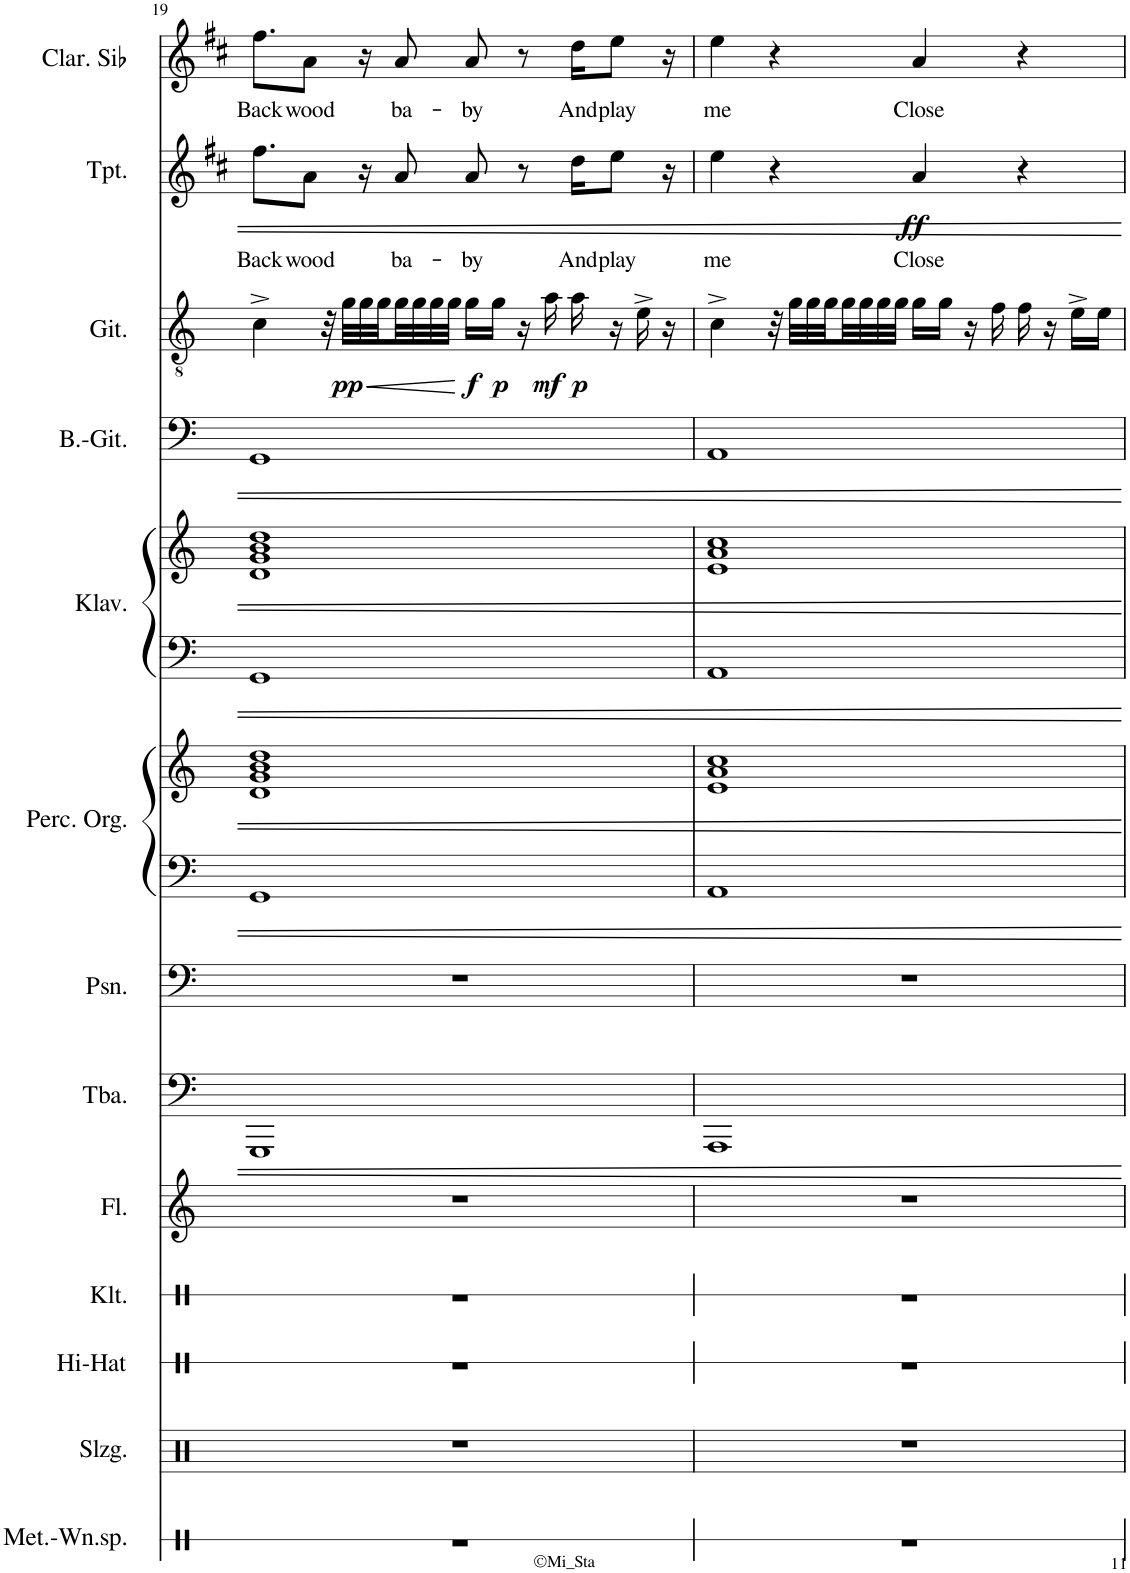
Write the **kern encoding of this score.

**kern	**kern	**kern	**kern	**kern	**kern	**kern	**kern	**kern	**kern	**kern	**kern	**kern	**dynam	**kern	**text	**dynam	**kern	**text
*part13	*part12	*part11	*part10	*part9	*part8	*part7	*part6	*part6	*part5	*part5	*part4	*part3	*part3	*part2	*part2	*part2	*part1	*part1
*staff15	*staff14	*staff13	*staff12	*staff11	*staff10	*staff9	*staff8	*staff7	*staff6	*staff5	*staff4	*staff3	*staff3	*staff2	*staff2	*staff2	*staff1	*staff1
*I"Metall-Windspiel	*I"Schlagzeug	*I"Hi-Hat	*I"Klatschen	*I"Flöte	*I"Tuba	*I"Posaune	*I"Percussive Organ	*	*I"Klavier	*	*I"Bass Gitarre	*I"Akustische Gitarre	*	*I"Trompete	*	*	*I"Clarinette en Sib	*
*I'Met.-Wn.sp.	*I'Slzg.	*I'Hi-Hat	*I'Klt.	*I'Fl.	*I'Tba.	*I'Psn.	*I'Perc. Org.	*	*I'Klav.	*	*I'B.-Git.	*I'Git.	*	*I'Tpt.	*	*	*I'Clar. Sib	*
!!LO:PB:g=z
*clefX	*clefX	*clefX	*clefX	*clefG2	*clefF4	*clefF4	*clefF4	*clefG2	*clefF4	*clefG2	*clefF4	*clefGv2	*	*clefG2	*	*	*clefG2	*
*	*	*	*	*	*	*	*	*	*	*	*Trd7c12	*	*	*Trd1c2	*	*	*Trd1c2	*
*k[]	*k[]	*k[]	*k[]	*k[]	*k[]	*k[]	*k[]	*k[]	*k[]	*k[]	*k[]	*k[]	*	*k[f#c#]	*	*	*k[f#c#]	*
*M4/4	*M4/4	*M4/4	*M4/4	*M4/4	*M4/4	*M4/4	*M4/4	*M4/4	*M4/4	*M4/4	*M4/4	*M4/4	*	*M4/4	*	*	*M4/4	*
=19	=19	=19	=19	=19	=19	=19	=19	=19	=19	=19	=19	=19	=19	=19	=19	=19	=19	=19
!	!	!	!	!	!	!	!	!	!	!	!	!	!	!	!LO:LY:b	!	!	!LO:LY:b
1r	1r	1r	1r	1r	1GGG	1r	1GG	1d 1g 1b 1dd	1GG	1d 1g 1b 1dd	1GG	4c^\	.	8.ff#\L	Back-	.	8.ff#\L	Back-
!	!	!	!	!	!	!	!	!	!	!	!	!	!	!	!LO:LY:b	!	!	!LO:LY:b
.	.	.	.	.	.	.	.	.	.	.	.	.	.	8a\J	-wood	.	8a\J	-wood
.	.	.	.	.	.	.	.	.	.	.	.	32r	.	.	.	.	.	.
!	!	!	!	!	!	!	!	!	!	!	!	!	!LO:HP:b	!	!	!	!	!
!	!	!	!	!	!	!	!	!	!	!	!	!	!LO:DY:n=1:b	!	!	!	!	!
.	.	.	.	.	.	.	.	.	.	.	.	32g\LLL	< pp	.	.	.	.	.
.	.	.	.	.	.	.	.	.	.	.	.	32g\	.	16r	.	.	16r	.
.	.	.	.	.	.	.	.	.	.	.	.	32g\	.	.	.	.	.	.
!	!	!	!	!	!	!	!	!	!	!	!	!	!	!	!LO:LY:b	!	!	!LO:LY:b
.	.	.	.	.	.	.	.	.	.	.	.	32g\	.	8a/	ba-	.	8a/	ba-
.	.	.	.	.	.	.	.	.	.	.	.	32g\	.	.	.	.	.	.
.	.	.	.	.	.	.	.	.	.	.	.	32g\	.	.	.	.	.	.
.	.	.	.	.	.	.	.	.	.	.	.	32g\JJJ	.	.	.	.	.	.
!	!	!	!	!	!	!	!	!	!	!	!	!	!LO:DY:n=2:b	!	!LO:LY:b	!	!	!LO:LY:b
.	.	.	.	.	.	.	.	.	.	.	.	16g\LL	[ f	8a/	-by	.	8a/	-by
!	!	!	!	!	!	!	!	!	!	!	!	!	!LO:DY:n=3:b	!	!	!	!	!
.	.	.	.	.	.	.	.	.	.	.	.	16g\JJ	p	.	.	.	.	.
.	.	.	.	.	.	.	.	.	.	.	.	16r	.	8r	.	.	8r	.
!	!	!	!	!	!	!	!	!	!	!	!	!	!LO:DY:n=4:b	!	!	!	!	!
.	.	.	.	.	.	.	.	.	.	.	.	16a\	mf	.	.	.	.	.
!	!	!	!	!	!	!	!	!	!	!	!	!	!LO:DY:n=5:b	!	!LO:LY:b	!	!	!LO:LY:b
.	.	.	.	.	.	.	.	.	.	.	.	16a\	p	16dd\KL	And	.	16dd\KL	And
!	!	!	!	!	!	!	!	!	!	!	!	!	!	!	!LO:LY:b	!	!	!LO:LY:b
.	.	.	.	.	.	.	.	.	.	.	.	16r	.	8ee\J	play	.	8ee\J	play
.	.	.	.	.	.	.	.	.	.	.	.	16e^\	.	.	.	.	.	.
.	.	.	.	.	.	.	.	.	.	.	.	16r	.	16r	.	.	16r	.
=20	=20	=20	=20	=20	=20	=20	=20	=20	=20	=20	=20	=20	=20	=20	=20	=20	=20	=20
!	!	!	!	!	!	!	!	!	!	!	!	!	!	!	!LO:LY:b	!	!	!LO:LY:b
1r	1r	1r	1r	1r	1AAA	1r	1AA	1e 1a 1cc	1AA	1e 1a 1cc	1AA	4c^\	.	4ee\	me	.	4ee\	me
.	.	.	.	.	.	.	.	.	.	.	.	32r	.	4r	.	.	4r	.
.	.	.	.	.	.	.	.	.	.	.	.	32g\LLL	.	.	.	.	.	.
.	.	.	.	.	.	.	.	.	.	.	.	32g\	.	.	.	.	.	.
.	.	.	.	.	.	.	.	.	.	.	.	32g\	.	.	.	.	.	.
.	.	.	.	.	.	.	.	.	.	.	.	32g\	.	.	.	.	.	.
.	.	.	.	.	.	.	.	.	.	.	.	32g\	.	.	.	.	.	.
.	.	.	.	.	.	.	.	.	.	.	.	32g\	.	.	.	.	.	.
.	.	.	.	.	.	.	.	.	.	.	.	32g\JJJ	.	.	.	.	.	.
!	!	!	!	!	!	!	!	!	!	!	!	!	!	!	!LO:LY:b	!LO:DY:b	!	!LO:LY:b
.	.	.	.	.	.	.	.	.	.	.	.	16g\LL	.	4a/	Close	ff	4a/	Close
.	.	.	.	.	.	.	.	.	.	.	.	16g\JJ	.	.	.	.	.	.
.	.	.	.	.	.	.	.	.	.	.	.	16r	.	.	.	.	.	.
.	.	.	.	.	.	.	.	.	.	.	.	16f\	.	.	.	.	.	.
.	.	.	.	.	.	.	.	.	.	.	.	16f\	.	4r	.	.	4r	.
.	.	.	.	.	.	.	.	.	.	.	.	16r	.	.	.	.	.	.
.	.	.	.	.	.	.	.	.	.	.	.	16e^\LL	.	.	.	.	.	.
.	.	.	.	.	.	.	.	.	.	.	.	16e\JJ	.	.	.	.	.	.
=	=	=	=	=	=	=	=	=	=	=	=	=	=	=	=	=	=	=
*-	*-	*-	*-	*-	*-	*-	*-	*-	*-	*-	*-	*-	*-	*-	*-	*-	*-	*-
